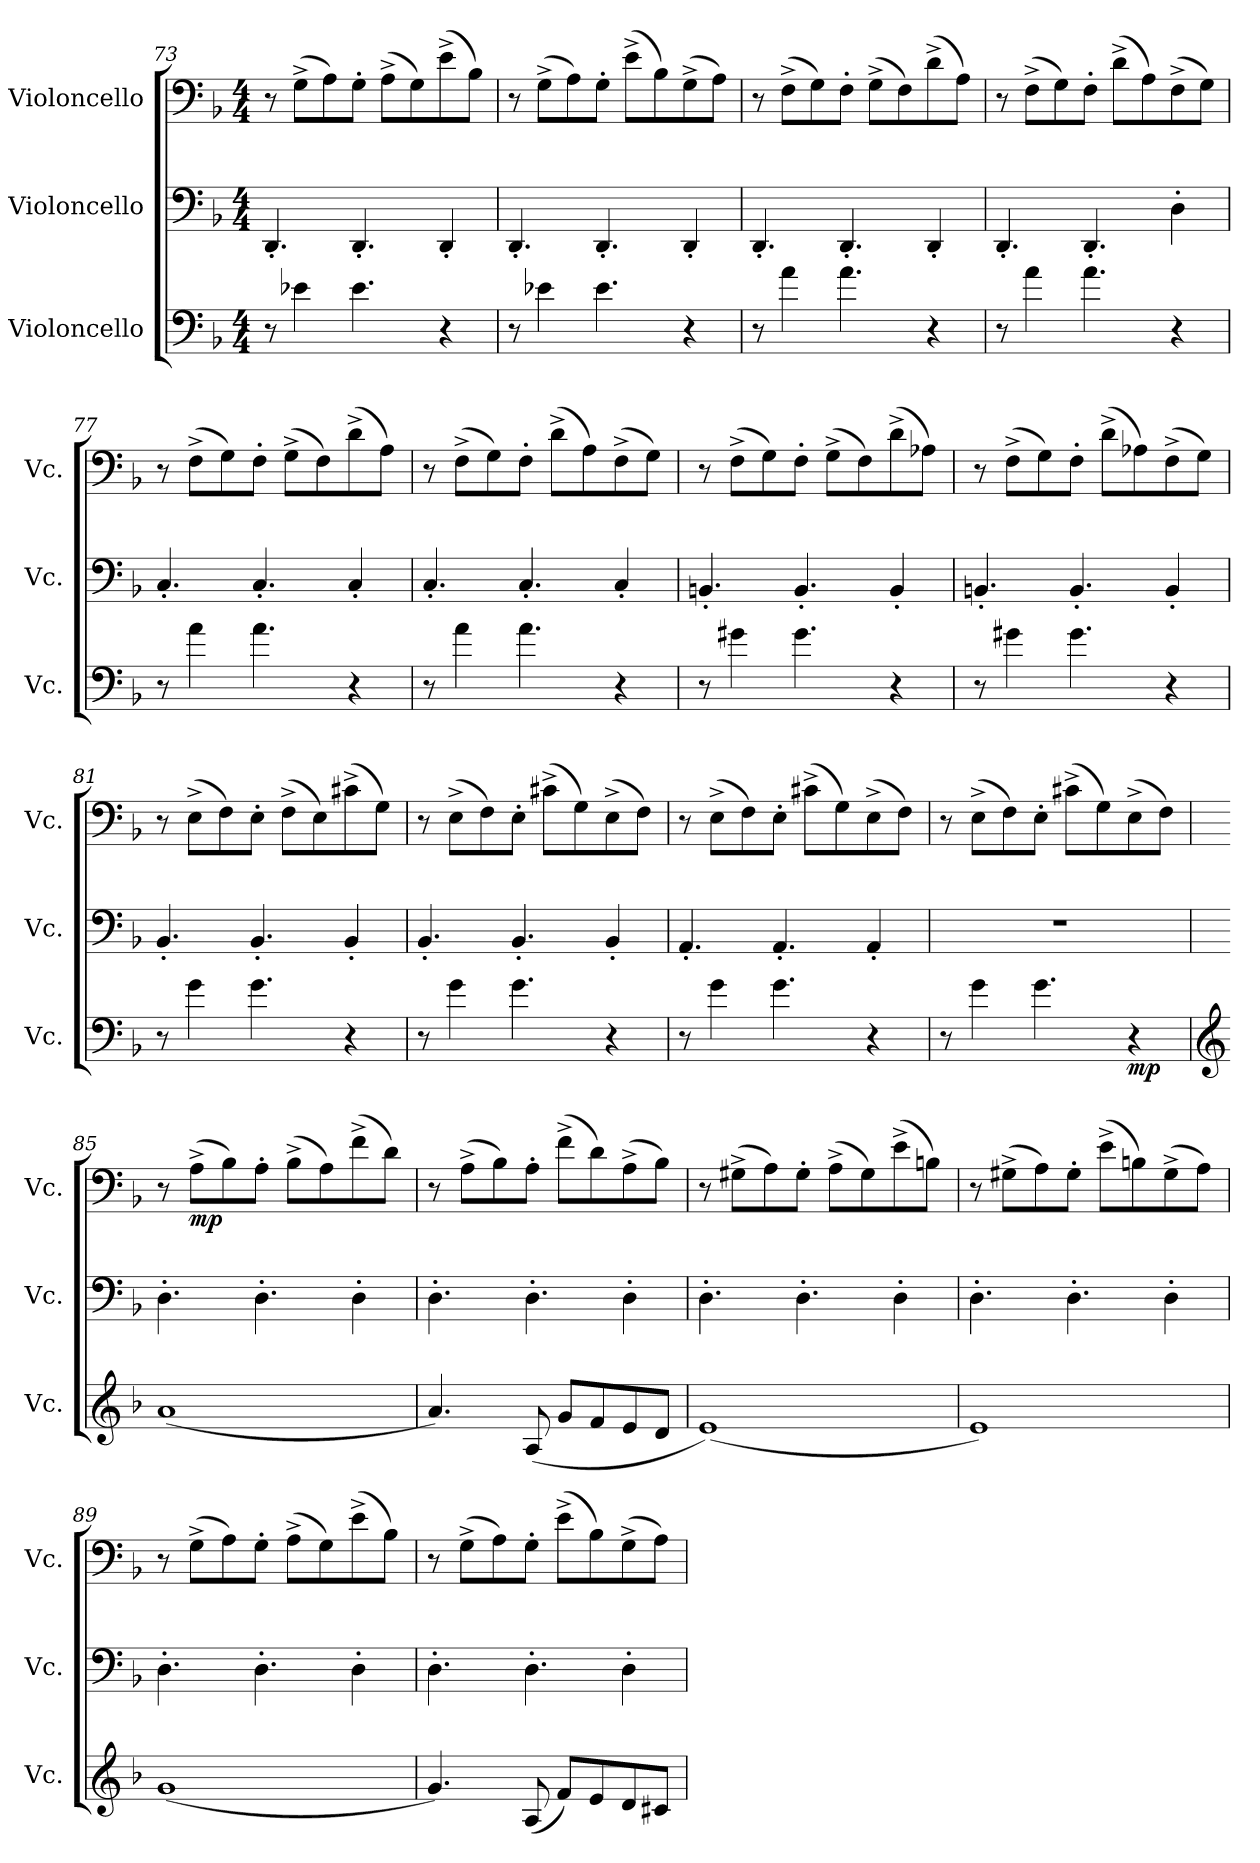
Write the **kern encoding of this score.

**kern	**dynam	**kern	**kern	**dynam
*part3	*part3	*part2	*part1	*part1
*staff3	*staff3	*staff2	*staff1	*staff1
*I"Violoncello	*	*I"Violoncello	*I"Violoncello	*
*I'Vc.	*	*I'Vc.	*I'Vc.	*
*clefF4	*	*clefF4	*clefF4	*
*k[b-]	*	*k[b-]	*k[b-]	*
*M4/4	*	*M4/4	*M4/4	*
=73	=73	=73	=73	=73
8r	.	4.DD'/	8r	.
4e-X\	.	.	(8G^\L	.
.	.	.	8A\)	.
4.e-\	.	4.DD'/	8G'\J	.
.	.	.	(8A^\L	.
.	.	.	8G\)	.
4r	.	4DD'/	(8e^\	.
.	.	.	8B-\J)	.
=74	=74	=74	=74	=74
8r	.	4.DD'/	8r	.
4e-X\	.	.	(8G^\L	.
.	.	.	8A\)	.
4.e-\	.	4.DD'/	8G'\J	.
.	.	.	(8e^\L	.
.	.	.	8B-\)	.
4r	.	4DD'/	(8G^\	.
.	.	.	8A\J)	.
!!LO:LB:g=z
=75	=75	=75	=75	=75
8r	.	4.DD'/	8r	.
4a\	.	.	(8F^\L	.
.	.	.	8G\)	.
4.a\	.	4.DD'/	8F'\J	.
.	.	.	(8G^\L	.
.	.	.	8F\)	.
4r	.	4DD'/	(8d^\	.
.	.	.	8A\J)	.
=76	=76	=76	=76	=76
8r	.	4.DD'/	8r	.
4a\	.	.	(8F^\L	.
.	.	.	8G\)	.
4.a\	.	4.DD'/	8F'\J	.
.	.	.	(8d^\L	.
.	.	.	8A\)	.
4r	.	4D'\	(8F^\	.
.	.	.	8G\J)	.
=77	=77	=77	=77	=77
8r	.	4.C'/	8r	.
4a\	.	.	(8F^\L	.
.	.	.	8G\)	.
4.a\	.	4.C'/	8F'\J	.
.	.	.	(8G^\L	.
.	.	.	8F\)	.
4r	.	4C'/	(8d^\	.
.	.	.	8A\J)	.
=78	=78	=78	=78	=78
8r	.	4.C'/	8r	.
4a\	.	.	(8F^\L	.
.	.	.	8G\)	.
4.a\	.	4.C'/	8F'\J	.
.	.	.	(8d^\L	.
.	.	.	8A\)	.
4r	.	4C'/	(8F^\	.
.	.	.	8G\J)	.
=79	=79	=79	=79	=79
8r	.	4.BBn'/	8r	.
4g#X\	.	.	(8F^\L	.
.	.	.	8G\)	.
4.g#\	.	4.BB'/	8F'\J	.
.	.	.	(8G^\L	.
.	.	.	8F\)	.
4r	.	4BB'/	(8d^\	.
.	.	.	8A-X\J)	.
!!LO:LB:g=z
=80	=80	=80	=80	=80
8r	.	4.BBn'/	8r	.
4g#X\	.	.	(8F^\L	.
.	.	.	8G\)	.
4.g#\	.	4.BB'/	8F'\J	.
.	.	.	(8d^\L	.
.	.	.	8A-X\)	.
4r	.	4BB'/	(8F^\	.
.	.	.	8G\J)	.
=81	=81	=81	=81	=81
8r	.	4.BB-'/	8r	.
4g\	.	.	(8E^\L	.
.	.	.	8F\)	.
4.g\	.	4.BB-'/	8E'\J	.
.	.	.	(8F^\L	.
.	.	.	8E\)	.
4r	.	4BB-'/	(8c#X^\	.
.	.	.	8G\J)	.
=82	=82	=82	=82	=82
8r	.	4.BB-'/	8r	.
4g\	.	.	(8E^\L	.
.	.	.	8F\)	.
4.g\	.	4.BB-'/	8E'\J	.
.	.	.	(8c#X^\L	.
.	.	.	8G\)	.
4r	.	4BB-'/	(8E^\	.
.	.	.	8F\J)	.
=83	=83	=83	=83	=83
8r	.	4.AA'/	8r	.
4g\	.	.	(8E^\L	.
.	.	.	8F\)	.
4.g\	.	4.AA'/	8E'\J	.
.	.	.	(8c#X^\L	.
.	.	.	8G\)	.
4r	.	4AA'/	(8E^\	.
.	.	.	8F\J)	.
!!LO:LB:g=z
=84	=84	=84	=84	=84
8r	.	1r	8r	.
4g\	.	.	(8E^\L	.
.	.	.	8F\)	.
4.g\	.	.	8E'\J	.
.	.	.	(8c#X^\L	.
.	.	.	8G\)	.
!	!LO:DY:b	!	!	!
4r	mp	.	(8E^\	.
.	.	.	8F\J)	.
=85	=85	=85	=85	=85
*clefG2	*	*	*	*
(1a	.	4.D'\	8r	.
!	!	!	!	!LO:DY:b
.	.	.	(8A^\L	mp
.	.	.	8B-\)	.
.	.	4.D'\	8A'\J	.
.	.	.	(8B-^\L	.
.	.	.	8A\)	.
.	.	4D'\	(8f^\	.
.	.	.	8d\J)	.
=86	=86	=86	=86	=86
4.a/)	.	4.D'\	8r	.
.	.	.	(8A^\L	.
.	.	.	8B-\)	.
(8A/	.	4.D'\	8A'\J	.
8g/L	.	.	(8f^\L	.
8f/	.	.	8d\)	.
8e/	.	4D'\	(8A^\	.
8d/J	.	.	8B-\J)	.
=87	=87	=87	=87	=87
(1e)	.	4.D'\	8r	.
.	.	.	(8G#X^\L	.
.	.	.	8A\)	.
.	.	4.D'\	8G#'\J	.
.	.	.	(8A^\L	.
.	.	.	8G#\)	.
.	.	4D'\	(8e^\	.
.	.	.	8Bn\J)	.
!!LO:PB:g=z
=88	=88	=88	=88	=88
1e)	.	4.D'\	8r	.
.	.	.	(8G#X^\L	.
.	.	.	8A\)	.
.	.	4.D'\	8G#'\J	.
.	.	.	(8e^\L	.
.	.	.	8Bn\)	.
.	.	4D'\	(8G#^\	.
.	.	.	8A\J)	.
=89	=89	=89	=89	=89
(1g	.	4.D'\	8r	.
.	.	.	(8G^\L	.
.	.	.	8A\)	.
.	.	4.D'\	8G'\J	.
.	.	.	(8A^\L	.
.	.	.	8G\)	.
.	.	4D'\	(8e^\	.
.	.	.	8B-\J)	.
=90	=90	=90	=90	=90
4.g/)	.	4.D'\	8r	.
.	.	.	(8G^\L	.
.	.	.	8A\)	.
(8A/	.	4.D'\	8G'\J	.
8f/L)	.	.	(8e^\L	.
8e/	.	.	8B-\)	.
8d/	.	4D'\	(8G^\	.
8c#X/J	.	.	8A\J)	.
=	=	=	=	=
*-	*-	*-	*-	*-
